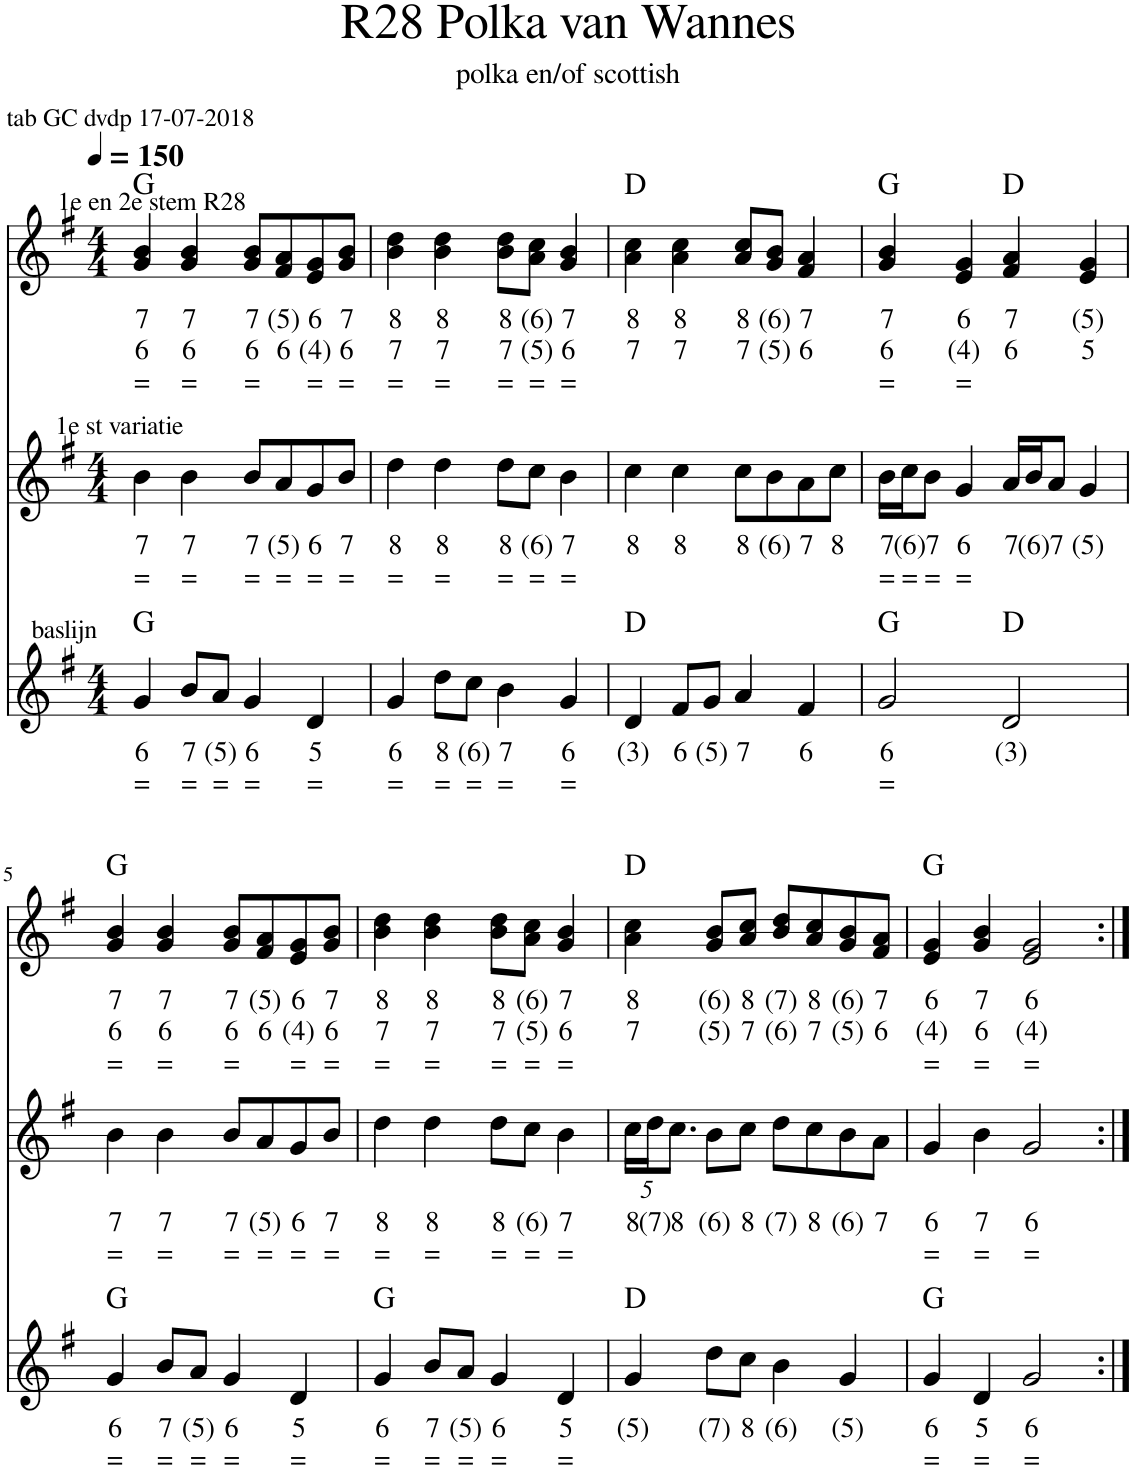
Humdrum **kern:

**kern	**text	**text	**harte	**kern	**text	**text	**text	**kern	**text	**text	**kern	**text	**text	**text	**harte
*part4	*part4	*part4	*part4	*part3	*part3	*part3	*part3	*part2	*part2	*part2	*part1	*part1	*part1	*part1	*part1
*staff4	*staff4	*staff4	*	*staff3	*staff3	*staff3	*staff3	*staff2	*staff2	*staff2	*staff1	*staff1	*staff1	*staff1	*
*I"Fagot, Bassoon	*	*	*	*I"Stem	*	*	*	*I"Bandoneon, Flute	*	*	*I"Stem	*	*	*	*
*	*	*	*	*stria5	*	*	*	*	*	*	*	*	*	*	*
*clefG2	*	*	*	*clefG2	*	*	*	*clefG2	*	*	*clefG2	*	*	*	*
*k[f#]	*	*	*	*k[f#]	*	*	*	*k[f#]	*	*	*k[f#]	*	*	*	*
*M4/4	*	*	*	*M4/4	*	*	*	*M4/4	*	*	*M4/4	*	*	*	*
*MM150	*	*	*	*MM150	*	*	*	*MM150	*	*	*MM150	*	*	*	*
=1	=1	=1	=1	=1	=1	=1	=1	=1	=1	=1	=1	=1	=1	=1	=1
!	!	!	!	!	!	!	!	!	!	!	!LO:TX:a:t=1e en 2e stem R28	!	!	!	!
!	!	!	!	!	!	!	!	!LO:TX:a:t=1e st variatie	!	!	!	!	!	!	!
!	!	!	!	!LO:TX:a:t=2e en 1e st okt lager	!	!	!	!	!	!	!	!	!	!	!
!LO:TX:a:t=baslijn	!	!	!	!	!	!	!	!	!	!	!	!	!	!	!
!	!LO:LY:b	!LO:LY:b	!	!	!	!	!	!	!LO:LY:b	!LO:LY:b	!	!LO:LY:b	!LO:LY:b	!LO:LY:b	!
4g/	6	=	G:maj	4B 4g	6	4	=	4b\	7	=	4g/ 4b/	7	6	=	G:maj
!	!LO:LY:b	!LO:LY:b	!	!	!	!	!	!	!LO:LY:b	!LO:LY:b	!	!LO:LY:b	!LO:LY:b	!LO:LY:b	!
8b/L	7	=	.	4B 4g	6	4	=	4b\	7	=	4g/ 4b/	7	6	=	.
!	!LO:LY:b	!LO:LY:b	!	!	!	!	!	!	!	!	!	!	!	!	!
8a/J	(5)	=	.	.	.	.	.	.	.	.	.	.	.	.	.
!	!LO:LY:b	!LO:LY:b	!	!	!	!	!	!	!LO:LY:b	!LO:LY:b	!	!LO:LY:b	!LO:LY:b	!LO:LY:b	!
4g/	6	=	.	8B/ 8g/L	6	4	=	8b/L	7	=	8g/ 8b/L	7	6	=	.
!	!	!	!	!	!	!	!	!	!LO:LY:b	!LO:LY:b	!	!LO:LY:b	!LO:LY:b	!	!
.	.	.	.	8A/ 8f#/J	6	3	.	8a/	(5)	=	8f#/ 8a/	(5)	6	.	.
!	!LO:LY:b	!LO:LY:b	!	!	!	!	!	!	!LO:LY:b	!LO:LY:b	!	!LO:LY:b	!LO:LY:b	!LO:LY:b	!
4d/	5	=	.	8G/ 8e/L	(4)	3	=	8g/	6	=	8e/ 8g/	6	(4)	=	.
!	!	!	!	!	!	!	!	!	!LO:LY:b	!LO:LY:b	!	!LO:LY:b	!LO:LY:b	!LO:LY:b	!
.	.	.	.	8B/ 8g/J	6	4	=	8b/J	7	=	8g/ 8b/J	7	6	=	.
=2	=2	=2	=2	=2	=2	=2	=2	=2	=2	=2	=2	=2	=2	=2	=2
!	!LO:LY:b	!LO:LY:b	!	!	!	!	!	!	!LO:LY:b	!LO:LY:b	!	!LO:LY:b	!LO:LY:b	!LO:LY:b	!
4g/	6	=	.	4d 4g	6	5	=	4dd\	8	=	4b\ 4dd\	8	7	=	.
!	!LO:LY:b	!LO:LY:b	!	!	!	!	!	!	!LO:LY:b	!LO:LY:b	!	!LO:LY:b	!LO:LY:b	!LO:LY:b	!
8dd\L	8	=	.	4d 4g	6	5	=	4dd\	8	=	4b\ 4dd\	8	7	=	.
!	!LO:LY:b	!LO:LY:b	!	!	!	!	!	!	!	!	!	!	!	!	!
8cc\J	(6)	=	.	.	.	.	.	.	.	.	.	.	.	.	.
!	!LO:LY:b	!LO:LY:b	!	!	!	!	!	!	!LO:LY:b	!LO:LY:b	!	!LO:LY:b	!LO:LY:b	!LO:LY:b	!
4b\	7	=	.	8d/ 8g/L	6	5	=	8dd\L	8	=	8b\ 8dd\L	8	7	=	.
!	!	!	!	!	!	!	!	!	!LO:LY:b	!LO:LY:b	!	!LO:LY:b	!LO:LY:b	!LO:LY:b	!
.	.	.	.	8c/ 8f#/J	6	(3)	=	8cc\J	(6)	=	8a\ 8cc\J	(6)	(5)	=	.
!	!LO:LY:b	!LO:LY:b	!	!	!	!	!	!	!LO:LY:b	!LO:LY:b	!	!LO:LY:b	!LO:LY:b	!LO:LY:b	!
4g/	6	=	.	4B 4g	6	4	=	4b\	7	=	4g/ 4b/	7	6	=	.
=3	=3	=3	=3	=3	=3	=3	=3	=3	=3	=3	=3	=3	=3	=3	=3
!	!LO:LY:b	!	!	!	!	!	!	!	!LO:LY:b	!	!	!LO:LY:b	!LO:LY:b	!	!
4d/	(3)	.	D:maj	4c 4a	7	4	.	4cc\	8	.	4a\ 4cc\	8	7	.	D:maj
!	!LO:LY:b	!	!	!	!	!	!	!	!LO:LY:b	!	!	!LO:LY:b	!LO:LY:b	!	!
8f#/L	6	.	.	4c 4a	7	4	.	4cc\	8	.	4a\ 4cc\	8	7	.	.
!	!LO:LY:b	!	!	!	!	!	!	!	!	!	!	!	!	!	!
8g/J	(5)	.	.	.	.	.	.	.	.	.	.	.	.	.	.
!	!LO:LY:b	!	!	!	!	!	!	!	!LO:LY:b	!	!	!LO:LY:b	!LO:LY:b	!	!
4a/	7	.	.	8c/ 8a/L	7	4	.	8cc\L	8	.	8a/ 8cc/L	8	7	.	.
!	!	!	!	!	!	!	!	!	!LO:LY:b	!	!	!LO:LY:b	!LO:LY:b	!	!
.	.	.	.	8B/ 8g/J	(5)	(2)	.	8b\	(6)	.	8g/ 8b/J	(6)	(5)	.	.
!	!LO:LY:b	!	!	!	!	!	!	!	!LO:LY:b	!	!	!LO:LY:b	!LO:LY:b	!	!
4f#/	6	.	.	4A 4f#	6	3	.	8a\	7	.	4f#/ 4a/	7	6	.	.
!	!	!	!	!	!	!	!	!	!LO:LY:b	!	!	!	!	!	!
.	.	.	.	.	.	.	.	8cc\J	8	.	.	.	.	.	.
=4	=4	=4	=4	=4	=4	=4	=4	=4	=4	=4	=4	=4	=4	=4	=4
!	!LO:LY:b	!LO:LY:b	!	!	!	!	!	!	!LO:LY:b	!LO:LY:b	!	!LO:LY:b	!LO:LY:b	!LO:LY:b	!
2g/	6	=	G:maj	4B 4g	6	4	=	16b\LL	7	=	4g/ 4b/	7	6	=	G:maj
!	!	!	!	!	!	!	!	!	!LO:LY:b	!LO:LY:b	!	!	!	!	!
.	.	.	.	.	.	.	.	16cc\J	(6)	=	.	.	.	.	.
!	!	!	!	!	!	!	!	!	!LO:LY:b	!LO:LY:b	!	!	!	!	!
.	.	.	.	.	.	.	.	8b\J	7	=	.	.	.	.	.
!	!	!	!	!	!	!	!	!	!LO:LY:b	!LO:LY:b	!	!LO:LY:b	!LO:LY:b	!LO:LY:b	!
.	.	.	.	4G 4e	(4)	3	=-	4g/	6	=	4e/ 4g/	6	(4)	=	.
!	!LO:LY:b	!	!	!	!	!	!	!	!LO:LY:b	!	!	!LO:LY:b	!LO:LY:b	!	!
2d/	(3)	.	D:maj	4A 4f#	6	3	.	16a/LL	7	.	4f#/ 4a/	7	6	.	D:maj
!	!	!	!	!	!	!	!	!	!LO:LY:b	!	!	!	!	!	!
.	.	.	.	.	.	.	.	16b/J	(6)	.	.	.	.	.	.
!	!	!	!	!	!	!	!	!	!LO:LY:b	!	!	!	!	!	!
.	.	.	.	.	.	.	.	8a/J	7	.	.	.	.	.	.
!	!	!	!	!	!	!	!	!	!LO:LY:b	!	!	!LO:LY:b	!LO:LY:b	!	!
.	.	.	.	4G 4e	5	3!	.	4g/	(5)	.	4e/ 4g/	(5)	5	.	.
!!LO:LB:g=z
=5	=5	=5	=5	=5	=5	=5	=5	=5	=5	=5	=5	=5	=5	=5	=5
!	!LO:LY:b	!LO:LY:b	!	!	!	!	!	!	!LO:LY:b	!LO:LY:b	!	!LO:LY:b	!LO:LY:b	!LO:LY:b	!
4g/	6	=	G:maj	4B 4g	6	4	-=	4b\	7	=	4g/ 4b/	7	6	=	G:maj
!	!LO:LY:b	!LO:LY:b	!	!	!	!	!	!	!LO:LY:b	!LO:LY:b	!	!LO:LY:b	!LO:LY:b	!LO:LY:b	!
8b/L	7	=	.	4B 4g	6	4	=	4b\	7	=	4g/ 4b/	7	6	=	.
!	!LO:LY:b	!LO:LY:b	!	!	!	!	!	!	!	!	!	!	!	!	!
8a/J	(5)	=	.	.	.	.	.	.	.	.	.	.	.	.	.
!	!LO:LY:b	!LO:LY:b	!	!	!	!	!	!	!LO:LY:b	!LO:LY:b	!	!LO:LY:b	!LO:LY:b	!LO:LY:b	!
4g/	6	=	.	8B/ 8g/L	6	4	=	8b/L	7	=	8g/ 8b/L	7	6	=	.
!	!	!	!	!	!	!	!	!	!LO:LY:b	!LO:LY:b	!	!LO:LY:b	!LO:LY:b	!	!
.	.	.	.	8A/ 8f#/J	6	3	.	8a/	(5)	=	8f#/ 8a/	(5)	6	.	.
!	!LO:LY:b	!LO:LY:b	!	!	!	!	!	!	!LO:LY:b	!LO:LY:b	!	!LO:LY:b	!LO:LY:b	!LO:LY:b	!
4d/	5	=	.	8G/ 8e/L	(4)	3	=	8g/	6	=	8e/ 8g/	6	(4)	=	.
!	!	!	!	!	!	!	!	!	!LO:LY:b	!LO:LY:b	!	!LO:LY:b	!LO:LY:b	!LO:LY:b	!
.	.	.	.	8B/ 8g/J	6	4	=	8b/J	7	=	8g/ 8b/J	7	6	=	.
=6	=6	=6	=6	=6	=6	=6	=6	=6	=6	=6	=6	=6	=6	=6	=6
!	!LO:LY:b	!LO:LY:b	!	!	!	!	!	!	!LO:LY:b	!LO:LY:b	!	!LO:LY:b	!LO:LY:b	!LO:LY:b	!
4g/	6	=	G:maj	4d 4b	7	5	=	4dd\	8	=	4b\ 4dd\	8	7	=	.
!	!LO:LY:b	!LO:LY:b	!	!	!	!	!	!	!LO:LY:b	!LO:LY:b	!	!LO:LY:b	!LO:LY:b	!LO:LY:b	!
8b/L	7	=	.	4d 4b	7	5	=	4dd\	8	=	4b\ 4dd\	8	7	=	.
!	!LO:LY:b	!LO:LY:b	!	!	!	!	!	!	!	!	!	!	!	!	!
8a/J	(5)	=	.	.	.	.	.	.	.	.	.	.	.	.	.
!	!LO:LY:b	!LO:LY:b	!	!	!	!	!	!	!LO:LY:b	!LO:LY:b	!	!LO:LY:b	!LO:LY:b	!LO:LY:b	!
4g/	6	=	.	8d/ 8b/L	7	5	=	8dd\L	8	=	8b\ 8dd\L	8	7	=	.
!	!	!	!	!	!	!	!	!	!LO:LY:b	!LO:LY:b	!	!LO:LY:b	!LO:LY:b	!LO:LY:b	!
.	.	.	.	8c/ 8a/J	(5)	(3)	=	8cc\J	(6)	=	8a\ 8cc\J	(6)	(5)	=	.
!	!LO:LY:b	!LO:LY:b	!	!	!	!	!	!	!LO:LY:b	!LO:LY:b	!	!LO:LY:b	!LO:LY:b	!LO:LY:b	!
4d/	5	=	.	4B 4g	6	4	=	4b\	7	=	4g/ 4b/	7	6	=	.
=7	=7	=7	=7	=7	=7	=7	=7	=7	=7	=7	=7	=7	=7	=7	=7
!	!LO:LY:b	!	!	!	!	!	!	!	!	!	!	!	!	!	!
*	*	*	*	*	*	*	*	*Xbrackettup	*	*	*	*	*	*	*
!	!	!	!	!	!	!	!	!	!LO:LY:b	!	!	!LO:LY:b	!LO:LY:b	!	!
4g/	(5)	.	D:maj	4c 4a	7	4	.	20cc\LL	8	.	4a\ 4cc\	8	7	.	D:maj
!	!	!	!	!	!	!	!	!	!LO:LY:b	!	!	!	!	!	!
.	.	.	.	.	.	.	.	20dd\J	(7)	.	.	.	.	.	.
!	!	!	!	!	!	!	!	!	!LO:LY:b	!	!	!	!	!	!
.	.	.	.	.	.	.	.	10.cc\J	8	.	.	.	.	.	.
!	!LO:LY:b	!	!	!	!	!	!	!	!LO:LY:b	!	!	!LO:LY:b	!LO:LY:b	!	!
8dd\L	(7)	.	.	8B/ 8g/L	(5)	(2)	.	8b\L	(6)	.	8g/ 8b/L	(6)	(5)	.	.
!	!LO:LY:b	!	!	!	!	!	!	!	!LO:LY:b	!	!	!LO:LY:b	!LO:LY:b	!	!
8cc\J	8	.	.	8c/ 8a/J	7	4	.	8cc\J	8	.	8a/ 8cc/J	8	7	.	.
!	!LO:LY:b	!	!	!	!	!	!	!	!LO:LY:b	!	!	!LO:LY:b	!LO:LY:b	!	!
4b\	(6)	.	.	8d/ 8b/L	(6)	(3)	.	8dd\L	(7)	.	8b/ 8dd/L	(7)	(6)	.	.
!	!	!	!	!	!	!	!	!	!LO:LY:b	!	!	!LO:LY:b	!LO:LY:b	!	!
.	.	.	.	8c/ 8a/J	7	4	.	8cc\	8	.	8a/ 8cc/	8	7	.	.
!	!LO:LY:b	!	!	!	!	!	!	!	!LO:LY:b	!	!	!LO:LY:b	!LO:LY:b	!	!
4g/	(5)	.	.	8B/ 8g/L	(5)	(2)	.	8b\	(6)	.	8g/ 8b/	(6)	(5)	.	.
!	!	!	!	!	!	!	!	!	!LO:LY:b	!	!	!LO:LY:b	!LO:LY:b	!	!
.	.	.	.	8A/ 8f#/J	6	3	.	8a\J	7	.	8f#/ 8a/J	7	6	.	.
=8	=8	=8	=8	=8	=8	=8	=8	=8	=8	=8	=8	=8	=8	=8	=8
!	!LO:LY:b	!LO:LY:b	!	!	!	!	!	!	!LO:LY:b	!LO:LY:b	!	!LO:LY:b	!LO:LY:b	!LO:LY:b	!
4g/	6	=	G:maj	4G 4e	(4)	3	=	4g/	6	=	4e/ 4g/	6	(4)	=	G:maj
!	!LO:LY:b	!LO:LY:b	!	!	!	!	!	!	!LO:LY:b	!LO:LY:b	!	!LO:LY:b	!LO:LY:b	!LO:LY:b	!
4d/	5	=	.	4B 4g	6	4	=	4b\	7	=	4g/ 4b/	7	6	=	.
!	!LO:LY:b	!LO:LY:b	!	!	!	!	!	!	!LO:LY:b	!LO:LY:b	!	!LO:LY:b	!LO:LY:b	!LO:LY:b	!
2g/	6	=	.	2G 2e	(4)	3	=	2g/	6	=	2e/ 2g/	6	(4)	=	.
=:|!	=:|!	=:|!	=:|!	=:|!	=:|!	=:|!	=:|!	=:|!	=:|!	=:|!	=:|!	=:|!	=:|!	=:|!	=:|!
*-	*-	*-	*-	*-	*-	*-	*-	*-	*-	*-	*-	*-	*-	*-	*-
